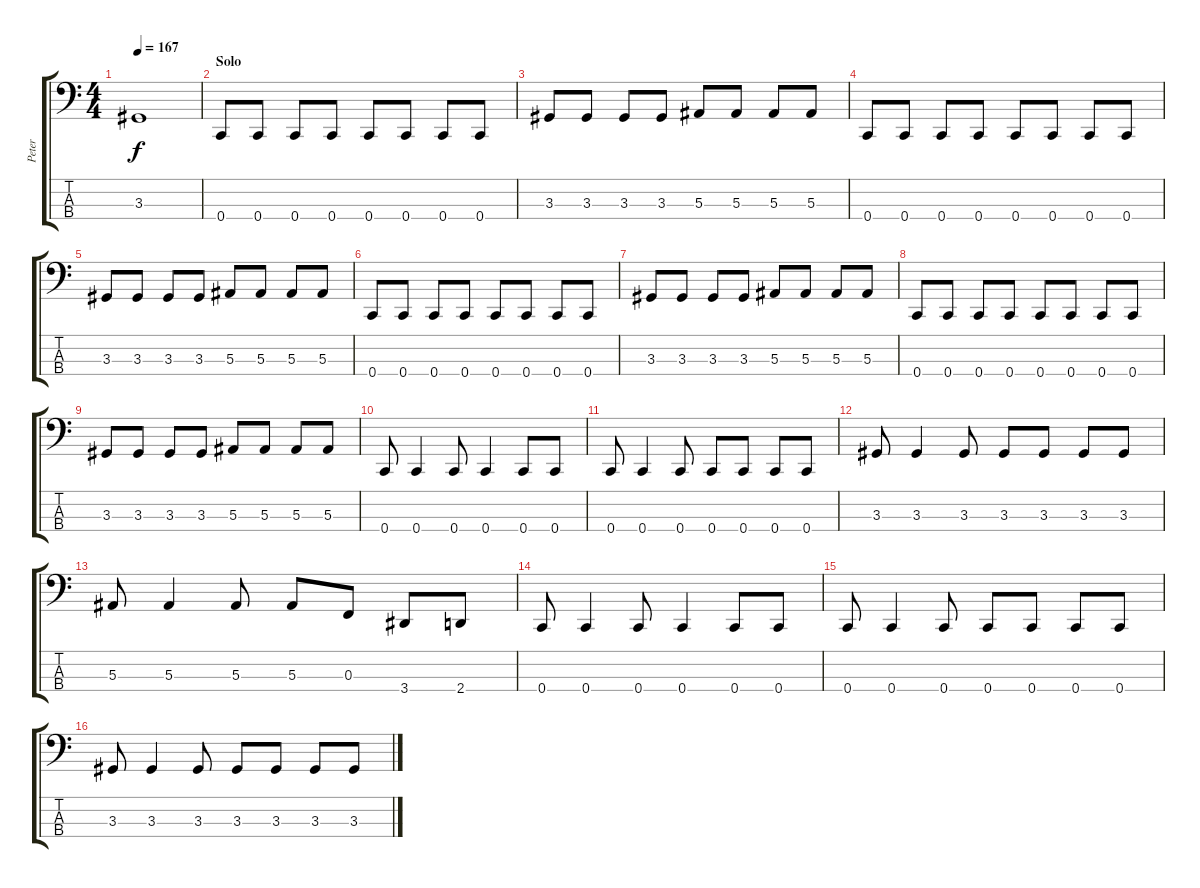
\track ("Peter" "Peter") {instrument electricbassfinger}
\staff {score tabs}
\tuning (Eb2 Bb1 F1 C1) {hide}
\ts (4 4)
\tempo 167
\clef f4
\ks c
3.3{t}.1{dy f} |
\section ("" "Solo")
0.4.8 0.4.8 0.4.8 0.4.8 0.4.8 0.4.8 0.4.8 0.4.8 |
3.3.8 3.3.8 3.3.8 3.3.8 5.3.8 5.3.8 5.3.8 5.3.8 |
0.4.8 0.4.8 0.4.8 0.4.8 0.4.8 0.4.8 0.4.8 0.4.8 |
3.3.8 3.3.8 3.3.8 3.3.8 5.3.8 5.3.8 5.3.8 5.3.8 |
0.4.8 0.4.8 0.4.8 0.4.8 0.4.8 0.4.8 0.4.8 0.4.8 |
3.3.8 3.3.8 3.3.8 3.3.8 5.3.8 5.3.8 5.3.8 5.3.8 |
0.4.8 0.4.8 0.4.8 0.4.8 0.4.8 0.4.8 0.4.8 0.4.8 |
3.3.8 3.3.8 3.3.8 3.3.8 5.3.8 5.3.8 5.3.8 5.3.8 |
0.4.8 0.4.4 0.4.8 0.4.4 0.4.8 0.4.8 |
0.4.8 0.4.4 0.4.8 0.4.8 0.4.8 0.4.8 0.4.8 |
3.3.8 3.3.4 3.3.8 3.3.8 3.3.8 3.3.8 3.3.8 |
5.3.8 5.3.4 5.3.8 5.3.8 0.3.8 3.4.8 2.4.8 |
0.4.8 0.4.4 0.4.8 0.4.4 0.4.8 0.4.8 |
0.4.8 0.4.4 0.4.8 0.4.8 0.4.8 0.4.8 0.4.8 |
3.3.8 3.3.4 3.3.8 3.3.8 3.3.8 3.3.8 3.3.8
